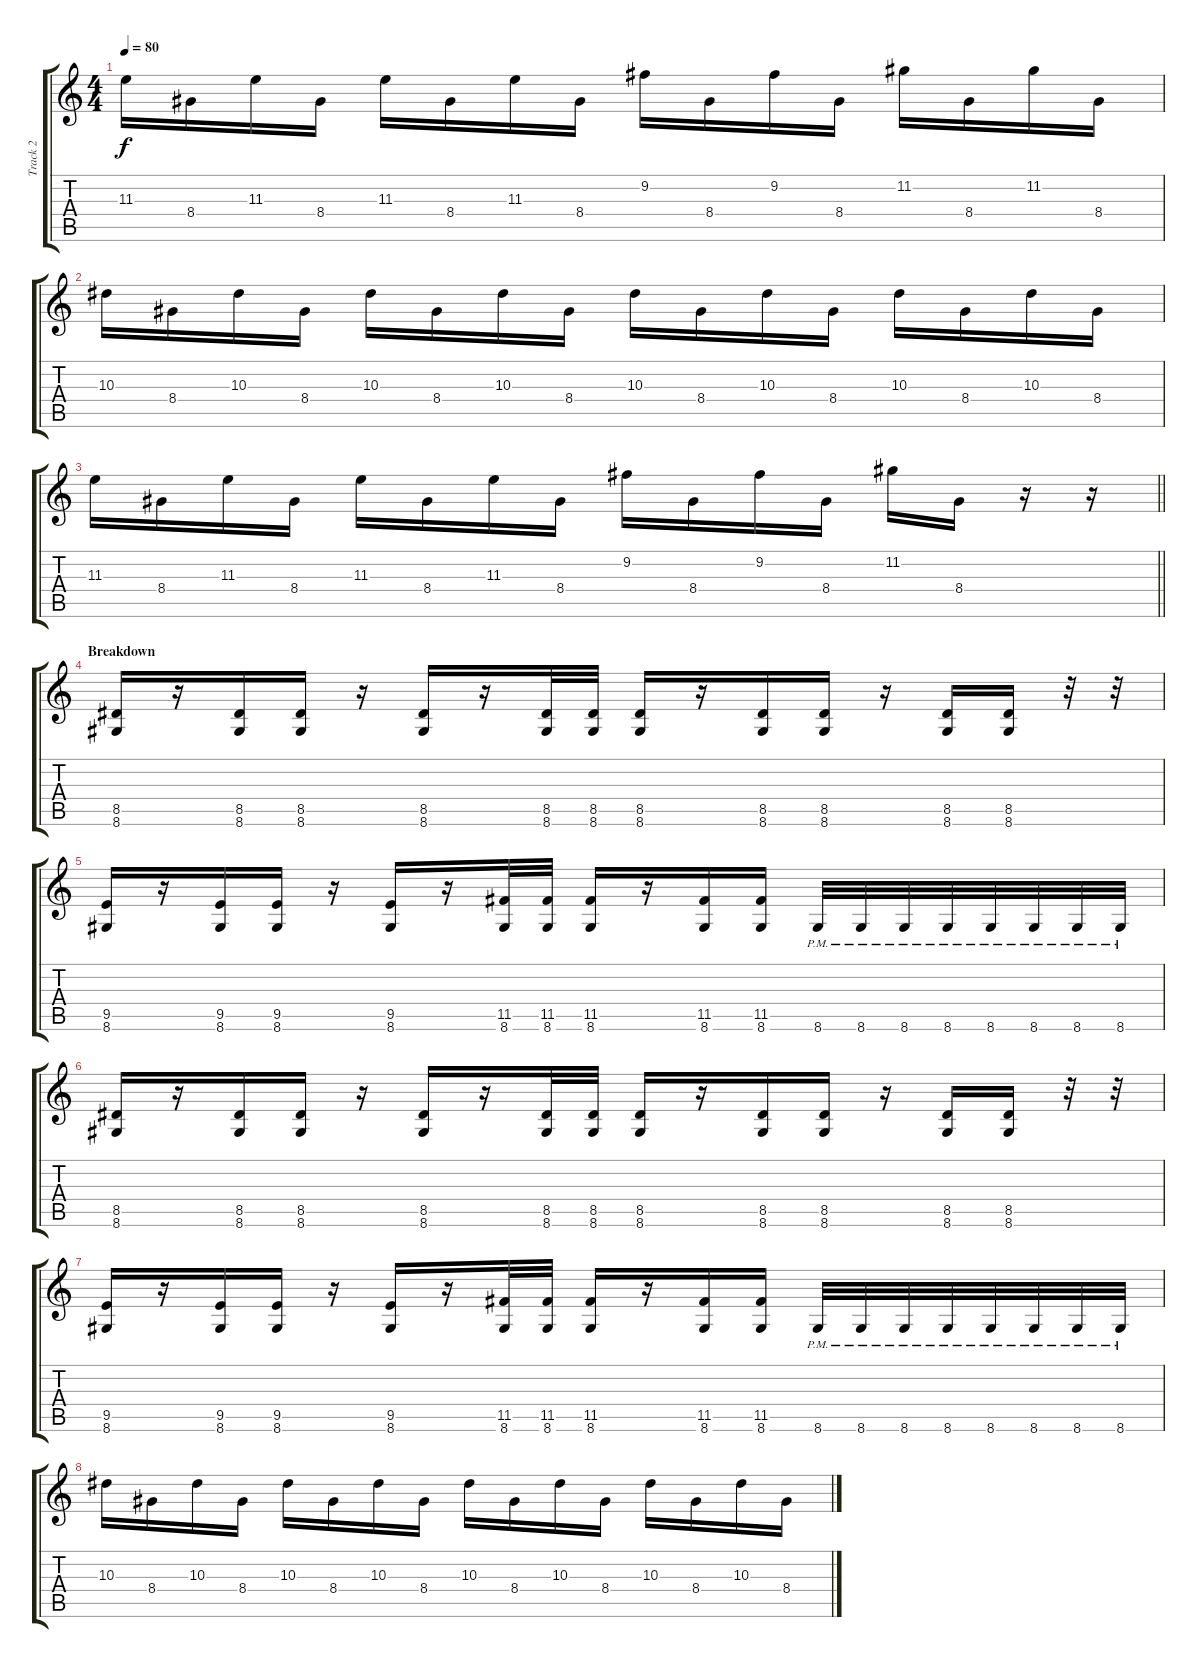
\track ("Track 2" "Track 2") {instrument distortionguitar}
\staff {score tabs}
\tuning (D4 A3 F3 C3 G2 C2) {hide}
\ts (4 4)
\tempo 80
\clef g2
\ks c
11.3.16{dy f} 8.4.16 11.3.16 8.4.16 11.3.16 8.4.16 11.3.16 8.4.16 9.2.16 8.4.16 9.2.16 8.4.16 11.2.16 8.4.16 11.2.16 8.4.16 |
10.3.16 8.4.16 10.3.16 8.4.16 10.3.16 8.4.16 10.3.16 8.4.16 10.3.16 8.4.16 10.3.16 8.4.16 10.3.16 8.4.16 10.3.16 8.4.16 |
\barLineRight lightlight
11.3.16 8.4.16 11.3.16 8.4.16 11.3.16 8.4.16 11.3.16 8.4.16 9.2.16 8.4.16 9.2.16 8.4.16 11.2.16 8.4.16 r.16 r.16 |
\section ("" "Breakdown")
(8.5 8.6).16 r.16 (8.5 8.6).16 (8.5 8.6).16 r.16 (8.5 8.6).16 r.16 (8.5 8.6).32 (8.5 8.6).32 (8.5 8.6).16 r.16 (8.5 8.6).16 (8.5 8.6).16 r.16 (8.5 8.6).16 (8.5 8.6).16 r.32 r.32 |
(9.5 8.6).16 r.16 (9.5 8.6).16 (9.5 8.6).16 r.16 (9.5 8.6).16 r.16 (11.5 8.6).32 (11.5 8.6).32 (11.5 8.6).16 r.16 (11.5 8.6).16 (11.5 8.6).16 8.6{pm}.32 8.6{pm}.32 8.6{pm}.32 8.6{pm}.32 8.6{pm}.32 8.6{pm}.32 8.6{pm}.32 8.6{pm}.32 |
(8.5 8.6).16 r.16 (8.5 8.6).16 (8.5 8.6).16 r.16 (8.5 8.6).16 r.16 (8.5 8.6).32 (8.5 8.6).32 (8.5 8.6).16 r.16 (8.5 8.6).16 (8.5 8.6).16 r.16 (8.5 8.6).16 (8.5 8.6).16 r.32 r.32 |
(9.5 8.6).16 r.16 (9.5 8.6).16 (9.5 8.6).16 r.16 (9.5 8.6).16 r.16 (11.5 8.6).32 (11.5 8.6).32 (11.5 8.6).16 r.16 (11.5 8.6).16 (11.5 8.6).16 8.6{pm}.32 8.6{pm}.32 8.6{pm}.32 8.6{pm}.32 8.6{pm}.32 8.6{pm}.32 8.6{pm}.32 8.6{pm}.32 |
10.3.16 8.4.16 10.3.16 8.4.16 10.3.16 8.4.16 10.3.16 8.4.16 10.3.16 8.4.16 10.3.16 8.4.16 10.3.16 8.4.16 10.3.16 8.4.16
